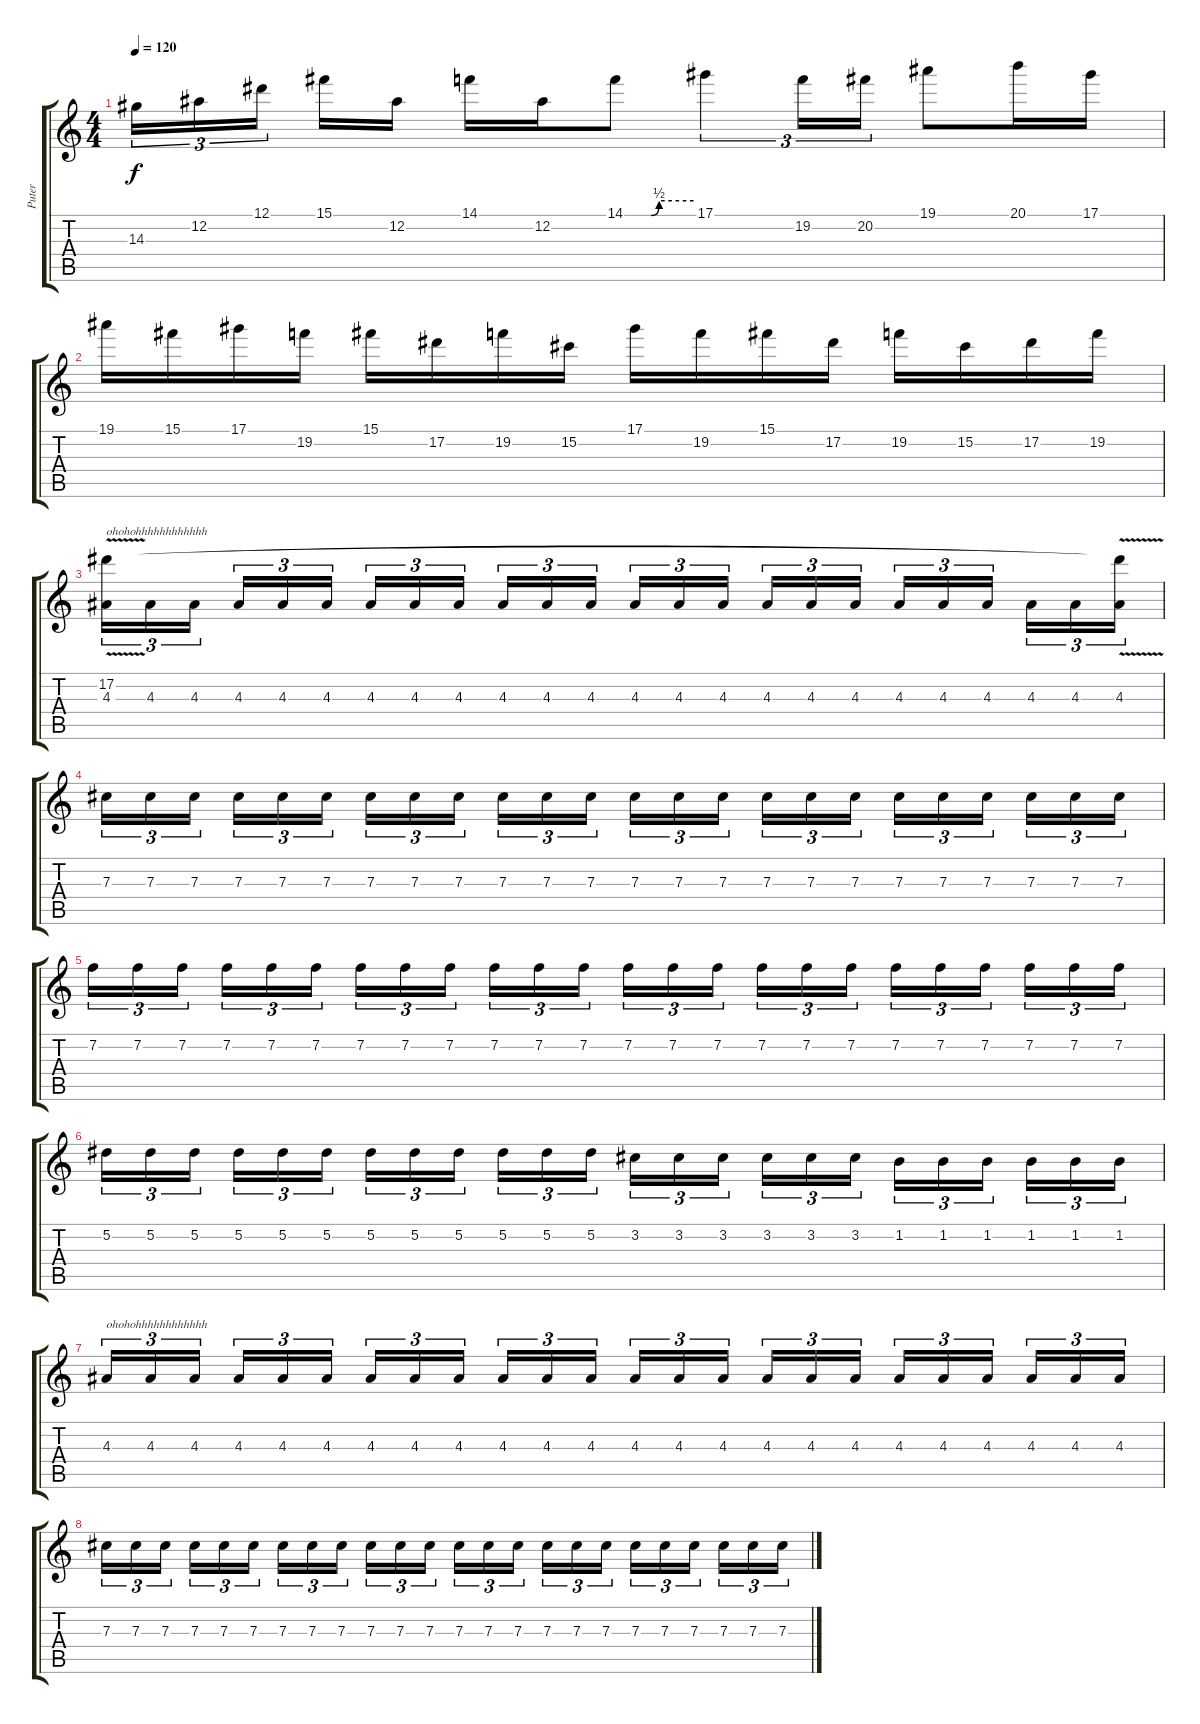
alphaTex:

\track ("Puter" "Puter") {instrument distortionguitar}
\staff {score tabs}
\tuning (Eb4 Bb3 Gb3 Db3 Ab2 Eb2) {hide}
\ts (4 4)
\tempo 120
\clef g2
\ks c
14.3.16{tu (3 2) dy f} 12.2.16{tu (3 2)} 12.1.16{tu (3 2)} 15.1.16 12.2.16 14.1.16 12.2.16 14.1{be (custom 0 0 23 0 30 2 60 2)}.8 17.1.4{tu (3 2)} 19.2.16{tu (3 2)} 20.2.16{tu (3 2)} 19.1.8 20.1.16 17.1.16 |
19.1.16 15.1.16 17.1.16 19.2.16 15.1.16 17.2.16 19.2.16 15.2.16 17.1.16 19.2.16 15.1.16 17.2.16 19.2.16 15.2.16 17.2.16 19.2.16 |
(17.2{v} 4.3).16{tu (3 2) txt "ohohohhhhhhhhhhhh" instrument distortionguitar} 4.3.16{tu (3 2)} 4.3.16{tu (3 2)} 4.3.16{tu (3 2)} 4.3.16{tu (3 2)} 4.3.16{tu (3 2)} 4.3.16{tu (3 2)} 4.3.16{tu (3 2)} 4.3.16{tu (3 2)} 4.3.16{tu (3 2)} 4.3.16{tu (3 2)} 4.3.16{tu (3 2)} 4.3.16{tu (3 2)} 4.3.16{tu (3 2)} 4.3.16{tu (3 2)} 4.3.16{tu (3 2)} 4.3.16{tu (3 2)} 4.3.16{tu (3 2)} 4.3.16{tu (3 2)} 4.3.16{tu (3 2)} 4.3.16{tu (3 2)} 4.3.16{tu (3 2)} 4.3.16{tu (3 2)} (17.2{t} 4.3).16{tu (3 2)} |
7.3.16{tu (3 2)} 7.3.16{tu (3 2)} 7.3.16{tu (3 2)} 7.3.16{tu (3 2)} 7.3.16{tu (3 2)} 7.3.16{tu (3 2)} 7.3.16{tu (3 2)} 7.3.16{tu (3 2)} 7.3.16{tu (3 2)} 7.3.16{tu (3 2)} 7.3.16{tu (3 2)} 7.3.16{tu (3 2)} 7.3.16{tu (3 2)} 7.3.16{tu (3 2)} 7.3.16{tu (3 2)} 7.3.16{tu (3 2)} 7.3.16{tu (3 2)} 7.3.16{tu (3 2)} 7.3.16{tu (3 2)} 7.3.16{tu (3 2)} 7.3.16{tu (3 2)} 7.3.16{tu (3 2)} 7.3.16{tu (3 2)} 7.3.16{tu (3 2)} |
7.2.16{tu (3 2)} 7.2.16{tu (3 2)} 7.2.16{tu (3 2)} 7.2.16{tu (3 2)} 7.2.16{tu (3 2)} 7.2.16{tu (3 2)} 7.2.16{tu (3 2)} 7.2.16{tu (3 2)} 7.2.16{tu (3 2)} 7.2.16{tu (3 2)} 7.2.16{tu (3 2)} 7.2.16{tu (3 2)} 7.2.16{tu (3 2)} 7.2.16{tu (3 2)} 7.2.16{tu (3 2)} 7.2.16{tu (3 2)} 7.2.16{tu (3 2)} 7.2.16{tu (3 2)} 7.2.16{tu (3 2)} 7.2.16{tu (3 2)} 7.2.16{tu (3 2)} 7.2.16{tu (3 2)} 7.2.16{tu (3 2)} 7.2.16{tu (3 2)} |
5.2.16{tu (3 2)} 5.2.16{tu (3 2)} 5.2.16{tu (3 2)} 5.2.16{tu (3 2)} 5.2.16{tu (3 2)} 5.2.16{tu (3 2)} 5.2.16{tu (3 2)} 5.2.16{tu (3 2)} 5.2.16{tu (3 2)} 5.2.16{tu (3 2)} 5.2.16{tu (3 2)} 5.2.16{tu (3 2)} 3.2.16{tu (3 2)} 3.2.16{tu (3 2)} 3.2.16{tu (3 2)} 3.2.16{tu (3 2)} 3.2.16{tu (3 2)} 3.2.16{tu (3 2)} 1.2.16{tu (3 2)} 1.2.16{tu (3 2)} 1.2.16{tu (3 2)} 1.2.16{tu (3 2)} 1.2.16{tu (3 2)} 1.2.16{tu (3 2)} |
4.3.16{tu (3 2) txt "ohohohhhhhhhhhhhh" instrument distortionguitar} 4.3.16{tu (3 2)} 4.3.16{tu (3 2)} 4.3.16{tu (3 2)} 4.3.16{tu (3 2)} 4.3.16{tu (3 2)} 4.3.16{tu (3 2)} 4.3.16{tu (3 2)} 4.3.16{tu (3 2)} 4.3.16{tu (3 2)} 4.3.16{tu (3 2)} 4.3.16{tu (3 2)} 4.3.16{tu (3 2)} 4.3.16{tu (3 2)} 4.3.16{tu (3 2)} 4.3.16{tu (3 2)} 4.3.16{tu (3 2)} 4.3.16{tu (3 2)} 4.3.16{tu (3 2)} 4.3.16{tu (3 2)} 4.3.16{tu (3 2)} 4.3.16{tu (3 2)} 4.3.16{tu (3 2)} 4.3.16{tu (3 2)} |
7.3.16{tu (3 2)} 7.3.16{tu (3 2)} 7.3.16{tu (3 2)} 7.3.16{tu (3 2)} 7.3.16{tu (3 2)} 7.3.16{tu (3 2)} 7.3.16{tu (3 2)} 7.3.16{tu (3 2)} 7.3.16{tu (3 2)} 7.3.16{tu (3 2)} 7.3.16{tu (3 2)} 7.3.16{tu (3 2)} 7.3.16{tu (3 2)} 7.3.16{tu (3 2)} 7.3.16{tu (3 2)} 7.3.16{tu (3 2)} 7.3.16{tu (3 2)} 7.3.16{tu (3 2)} 7.3.16{tu (3 2)} 7.3.16{tu (3 2)} 7.3.16{tu (3 2)} 7.3.16{tu (3 2)} 7.3.16{tu (3 2)} 7.3.16{tu (3 2)}
